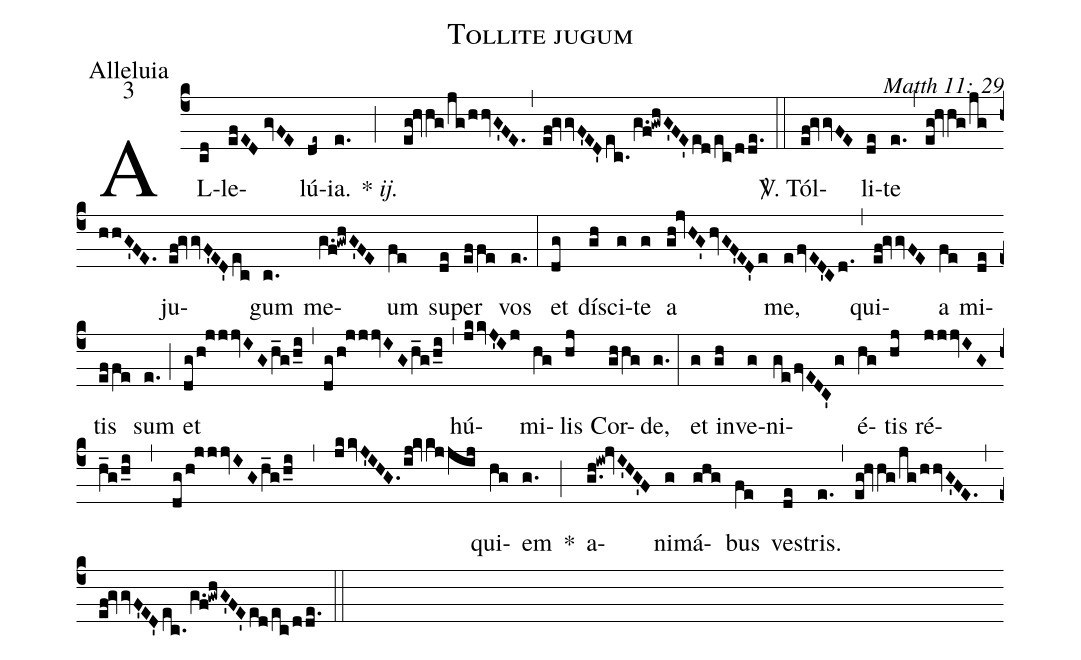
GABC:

name: Tollite jugum;
office-part: Alleluia;
mode: 3;
commentary: Matth 11: 29;
%%
(c4) AL(cd)le(efED//gvFE)lú(de~)ia.(e.) {*}~<i>ij.</i>(;) (eg!hvhg/jg/hhvG'FE.) (,) (ef!gvvF'ED'/ec./g.f!gwhG'FE'/ed/ec/dde.) (::)
<sp>V/</sp>. Tól(ef!gvvFE)li(de)te(e.) (,) (eg!hvhg/jg/hhG'FE.) ju(ef!gvvF'ED'/ec)gum(c.) me(g.f!gwhG'FE)um(fe) su(de)per(effe) vos(e.) (:)
et(dg) dí(gh)sci(g)te(g) a(gh!jvHG'/hvGF'ED'e) me,(efvED'Cd.) (,) qui(ef!gvvFE)a(fe) mi(de)tis(effe) sum(e.) (;) et(dg/h!jjjvIG/h_g/h_i) (,) (dg/h!jjjvIG/h_g/h_i) (,) hú(jkkvJ'Ij)mi(hg)lis(hj) Cor(ghhg)de,(g.) (:)
et(g) in(gh)ve(g)ni(ge/fvEDC'g)é(hg)tis(hj) ré(jjjvIG/h_g/h_i//,//dg/h!jjjvIG/h_g/h_i//,//jkkvJ'IHG./ij!kvkj/jij)qui(hg)em(g.) *(;) a(g.h!iw!jvI'HG'F)ni(g)má(ghg)bus(fe) ves(de)tris.(e.) (,) (eg!hvhg/jg/hhvG'FE.) (,) (ef!gvvF'ED'/ec./g.f!gwhG'FE'/ed/ec/dde.) (::)
